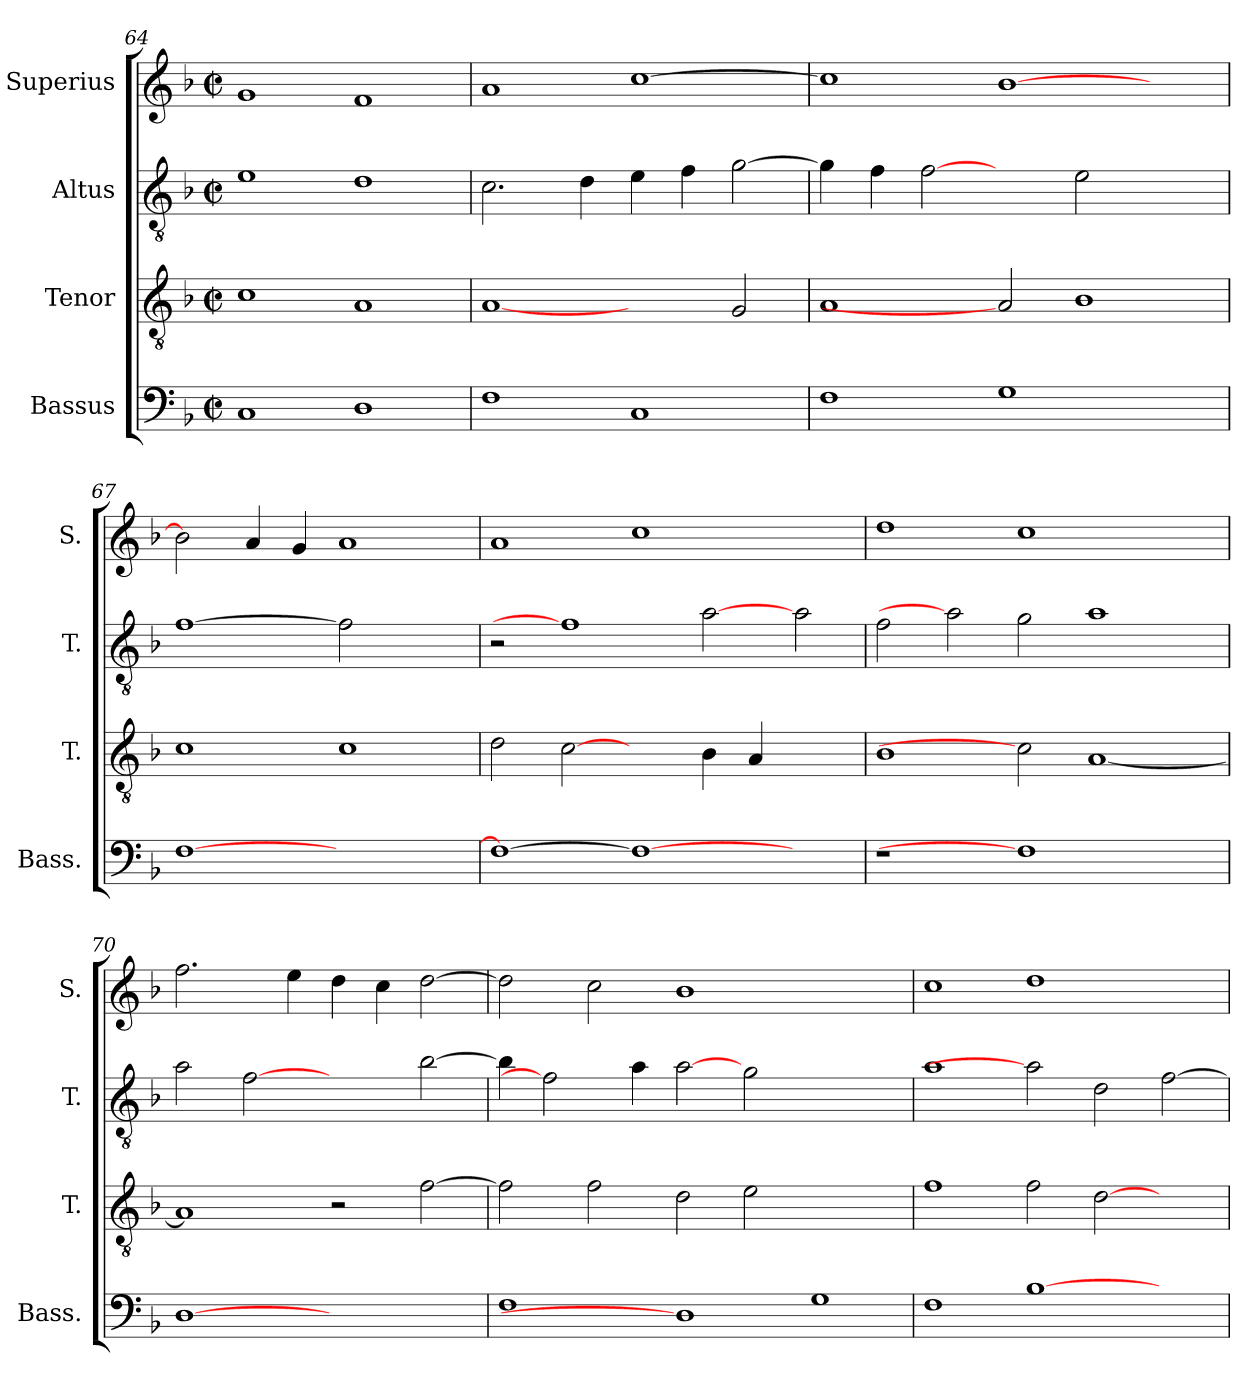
**kern	**kern	**kern	**kern
*part4	*part3	*part2	*part1
*staff4	*staff3	*staff2	*staff1
*I"Bassus	*I"Tenor	*I"Altus	*I"Superius
*I'Bass.	*I'T.	*I'T.	*I'S.
*clefF4	*clefGv2	*clefGv2	*clefG2
*	*ITrd7c12	*ITrd7c12	*
*k[b-]	*k[b-]	*k[b-]	*k[b-]
*F:	*F:	*F:	*F:
*M2/2	*M2/2	*M2/2	*M2/2
*met(c|)	*met(c|)	*met(c|)	*met(c|)
=64	=64	=64	=64
1Ci	1Ci	1Ei	1gi
1Di	1AAi	1Di	1fi
=65	=65	=65	=65
1Fi	[1AAi	2.Ci\	1ai
.	.	4Di\	.
1Ci	2ryy	4Ei\	[>1cci
.	.	4Fi\	.
.	2GGi/	[>2Gi\	.
=66	=66	=66	=66
1Fi	1AAi	4Gi\]	1cci]
.	.	4Fi\	.
.	.	[2Fi	.
1Gi	2AAi]	2ryy	[>1b-i
.	1BB-i	2Ei\	.
2ryy	.	2ryy	2ryy
=67	=67	=67	=67
[>1Fi	1Ci	[1Fi	2b-i\]
.	.	.	4ai/
.	.	.	4gi/
1ryy	1Ci	2Fi]	1ai
.	.	2ryy	.
=68	=68	=68	=68
1Fi_>	2Di\	2r	1ai
.	[2Ci	1Fi]	.
1Fi_	2ryy	.	1cci
.	4BB-i\	[2Ai	.
.	4AAi/	.	.
2ryy	2ryy	2Ai\	2ryy
!!LO:LB:g=z
=69	=69	=69	=69
!LO:N:vis=1	!	!	!
1r	1BB-i	2Fi\	1ddi
.	.	2Ai]	.
1Fi]	2Ci]	2Gi\	1cci
.	[<1AAi	1Ai	.
2ryy	.	.	2ryy
=70	=70	=70	=70
[1Di	1AAi]	2Ai\	2.ffi\
.	.	[2Fi	.
.	.	.	4eei\
1ryy	2r	2ryy	4ddi\
.	.	.	4cci\
.	[>2Fi\	[>2B-i\	[>2ddi\
=71	=71	=71	=71
1Fi	2Fi\]	4B-i\]	2ddi\]
.	.	2Fi]	.
.	2Fi\	.	2cci\
.	.	4Ai\	.
1Di]	2Di\	[2Ai	1b-i
.	2Ei\	2Gi\	.
1Gi	1ryy	1ryy	1ryy
=72	=72	=72	=72
1Fi	1Fi	1Ai	1cci
[>1B-i	2Fi\	2Ai]	1ddi
.	[>2Di\	2Di\	.
2ryy	2ryy	[>2Fi\	2ryy
=	=	=	=
*-	*-	*-	*-
